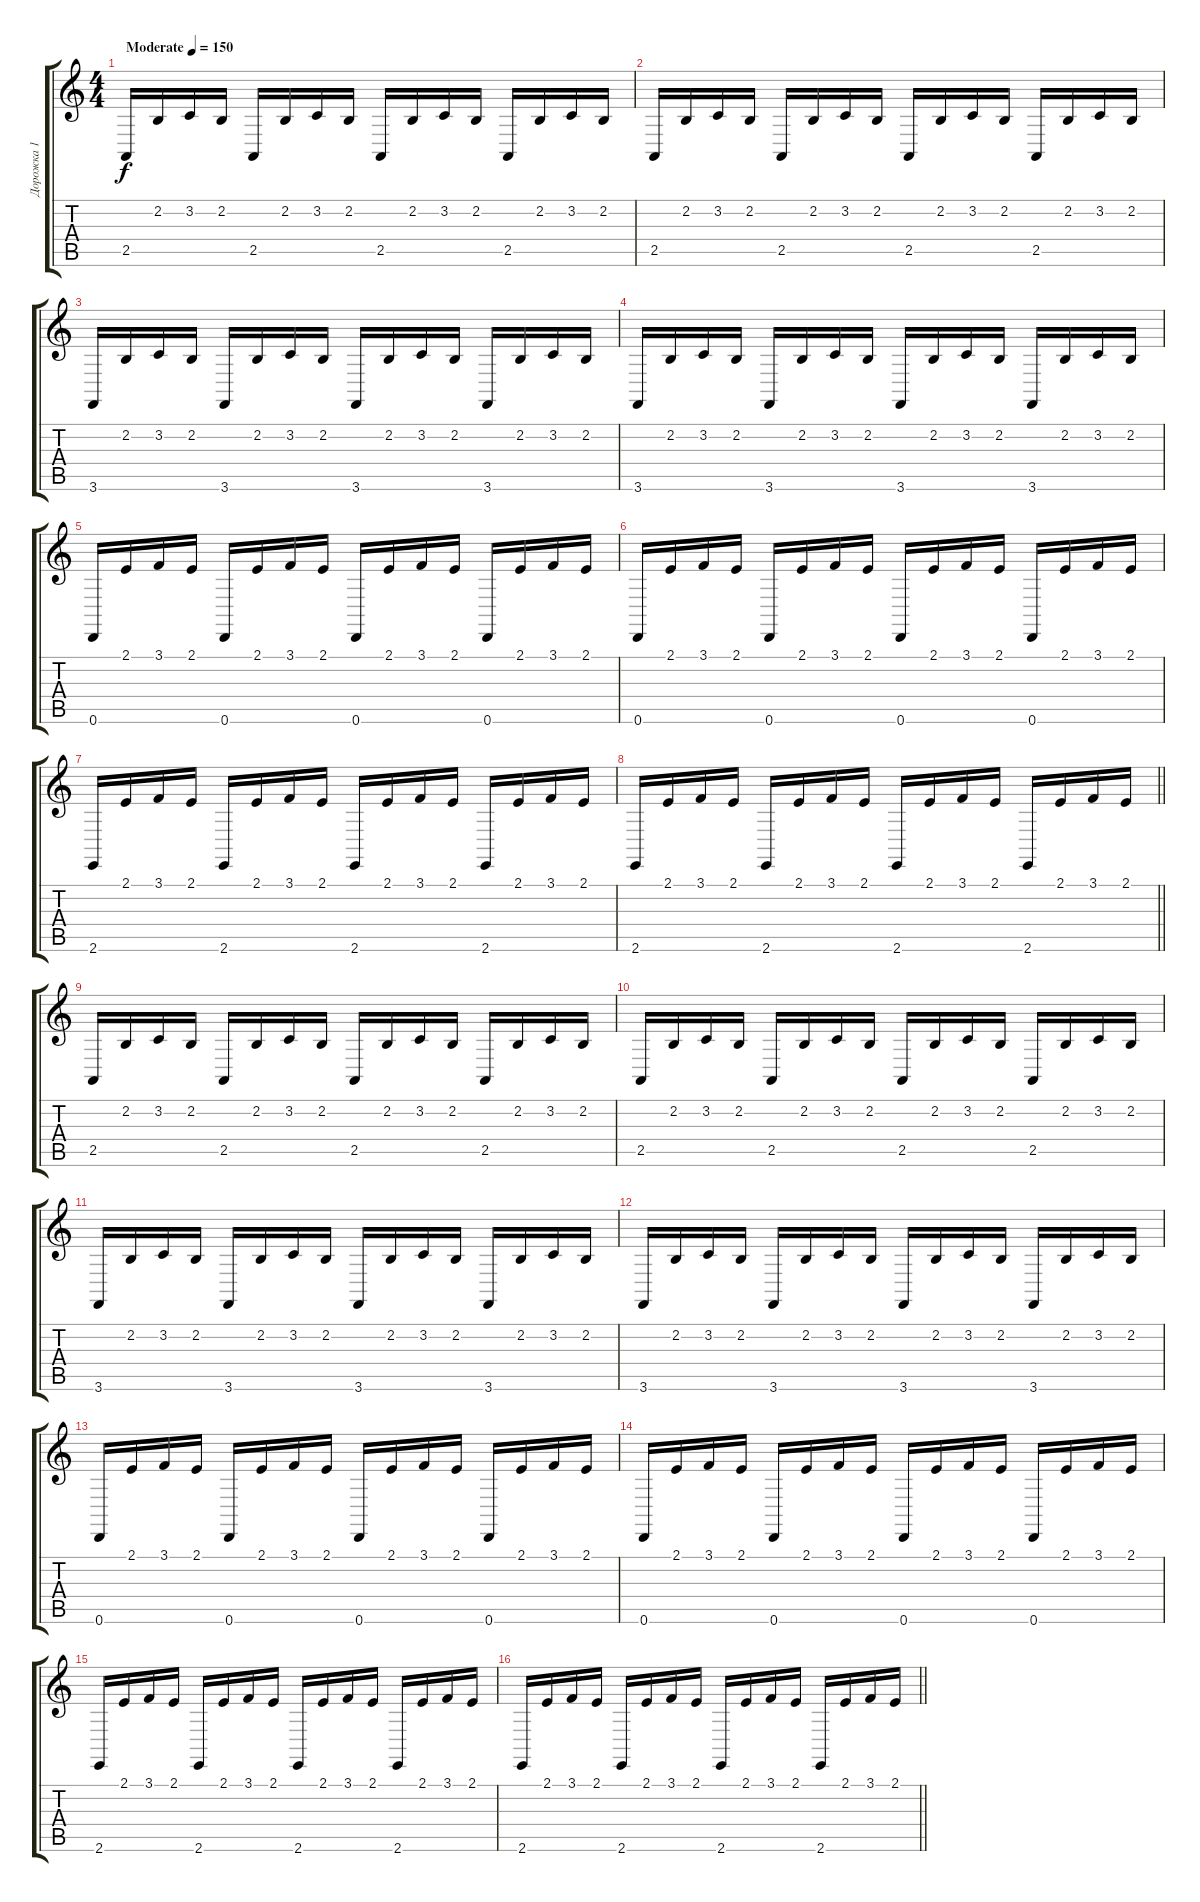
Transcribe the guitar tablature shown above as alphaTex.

\track ("Дорожка 1" "Дорожка 1") {instrument lead1square}
\staff {score tabs}
\tuning (D4 A3 F3 C3 G2 D2) {hide}
\ts (4 4)
\tempo (150 "Moderate")
\clef g2
\ks c
2.5.16{dy f instrument lead1square} 2.2.16 3.2.16 2.2.16 2.5.16 2.2.16 3.2.16 2.2.16 2.5.16 2.2.16 3.2.16 2.2.16 2.5.16 2.2.16 3.2.16 2.2.16 |
2.5.16 2.2.16 3.2.16 2.2.16 2.5.16 2.2.16 3.2.16 2.2.16 2.5.16 2.2.16 3.2.16 2.2.16 2.5.16 2.2.16 3.2.16 2.2.16 |
3.6.16 2.2.16 3.2.16 2.2.16 3.6.16 2.2.16 3.2.16 2.2.16 3.6.16 2.2.16 3.2.16 2.2.16 3.6.16 2.2.16 3.2.16 2.2.16 |
3.6.16 2.2.16 3.2.16 2.2.16 3.6.16 2.2.16 3.2.16 2.2.16 3.6.16 2.2.16 3.2.16 2.2.16 3.6.16 2.2.16 3.2.16 2.2.16 |
0.6.16 2.1.16 3.1.16 2.1.16 0.6.16 2.1.16 3.1.16 2.1.16 0.6.16 2.1.16 3.1.16 2.1.16 0.6.16 2.1.16 3.1.16 2.1.16 |
0.6.16 2.1.16 3.1.16 2.1.16 0.6.16 2.1.16 3.1.16 2.1.16 0.6.16 2.1.16 3.1.16 2.1.16 0.6.16 2.1.16 3.1.16 2.1.16 |
2.6.16 2.1.16 3.1.16 2.1.16 2.6.16 2.1.16 3.1.16 2.1.16 2.6.16 2.1.16 3.1.16 2.1.16 2.6.16 2.1.16 3.1.16 2.1.16 |
\barLineRight lightlight
2.6.16 2.1.16 3.1.16 2.1.16 2.6.16 2.1.16 3.1.16 2.1.16 2.6.16 2.1.16 3.1.16 2.1.16 2.6.16 2.1.16 3.1.16 2.1.16 |
2.5.16 2.2.16 3.2.16 2.2.16 2.5.16 2.2.16 3.2.16 2.2.16 2.5.16 2.2.16 3.2.16 2.2.16 2.5.16 2.2.16 3.2.16 2.2.16 |
2.5.16 2.2.16 3.2.16 2.2.16 2.5.16 2.2.16 3.2.16 2.2.16 2.5.16 2.2.16 3.2.16 2.2.16 2.5.16 2.2.16 3.2.16 2.2.16 |
3.6.16 2.2.16 3.2.16 2.2.16 3.6.16 2.2.16 3.2.16 2.2.16 3.6.16 2.2.16 3.2.16 2.2.16 3.6.16 2.2.16 3.2.16 2.2.16 |
3.6.16 2.2.16 3.2.16 2.2.16 3.6.16 2.2.16 3.2.16 2.2.16 3.6.16 2.2.16 3.2.16 2.2.16 3.6.16 2.2.16 3.2.16 2.2.16 |
0.6.16 2.1.16 3.1.16 2.1.16 0.6.16 2.1.16 3.1.16 2.1.16 0.6.16 2.1.16 3.1.16 2.1.16 0.6.16 2.1.16 3.1.16 2.1.16 |
0.6.16 2.1.16 3.1.16 2.1.16 0.6.16 2.1.16 3.1.16 2.1.16 0.6.16 2.1.16 3.1.16 2.1.16 0.6.16 2.1.16 3.1.16 2.1.16 |
2.6.16 2.1.16 3.1.16 2.1.16 2.6.16 2.1.16 3.1.16 2.1.16 2.6.16 2.1.16 3.1.16 2.1.16 2.6.16 2.1.16 3.1.16 2.1.16 |
\barLineRight lightlight
2.6.16 2.1.16 3.1.16 2.1.16 2.6.16 2.1.16 3.1.16 2.1.16 2.6.16 2.1.16 3.1.16 2.1.16 2.6.16 2.1.16 3.1.16 2.1.16
